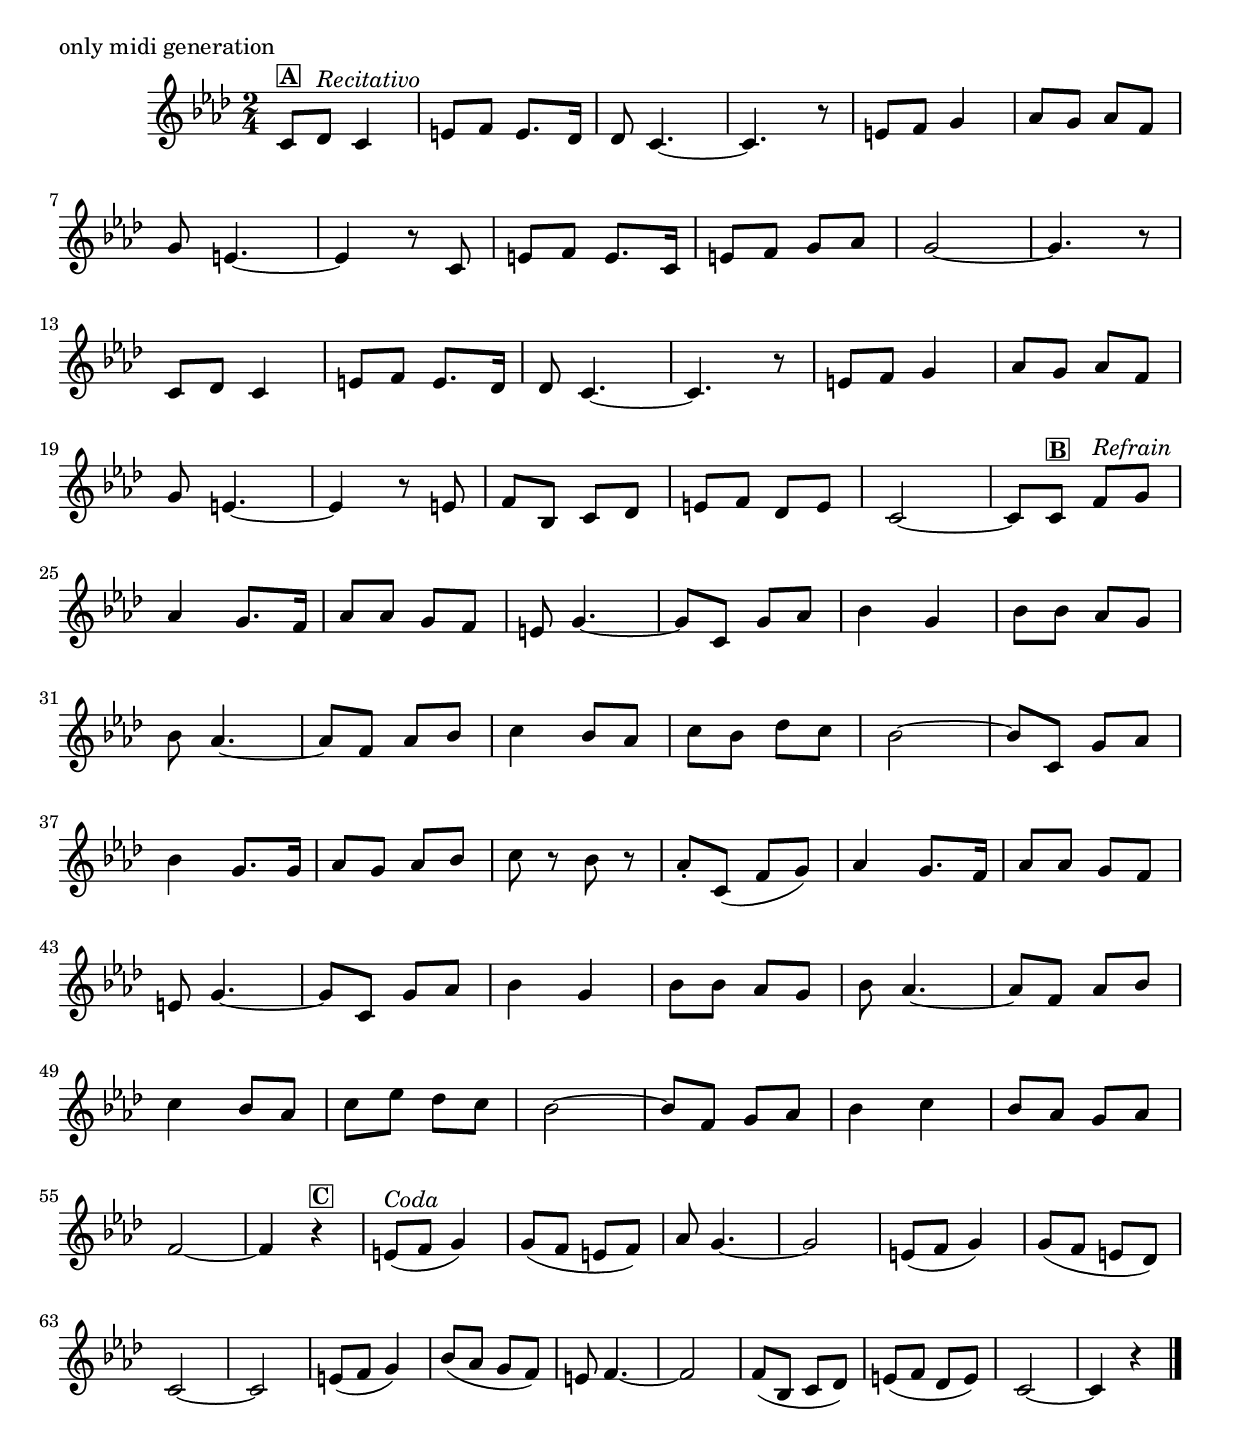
\version "2.20.0"

\version "2.20.0"

global = { 
  \time 2/4 
  \key f \minor  }

voice_vocal = 
  { \clef treble 
    <>^\markup { \bold \box A } c'8  des'^\markup \italic"Recitativo" c'4 e'8 f' e'8. des'16 des'8 c'4.~ c'4. r8 e'8 f' g'4 as'8 g' as' f' \break
    g' e'4.~ e'4 r8 c' e' f' e'8. c'16 e'8 f' g' as' g'2~ g'4. r8 \break
    c'8 des' c'4 e'8 f' e'8. des'16 des'8 c'4.~ c'4. r8 e'8 f' g'4 as'8 g' as' f' \break
    g'8 e'4.~ e'4 r8 e'8 f' bes c' des' e' f' des' e' c'2~ c'8 c'^\markup { \bold \box B } f'^\markup \italic"Refrain"  g' \break
    as'4 g'8. f'16 as'8 as' g' f' e' g'4.~ g'8 c'8 g' as'  bes'4 g' bes'8 bes' as' g'  \break
    bes' as'4.~ as'8 f' as' bes' c''4  bes'8 as' c'' bes' des'' c'' bes'2~ bes'8 c' g' as' \break 
    bes'4 g'8. g'16 as'8 g' as' bes' c'' r8 bes' r as'-. c' (f' g') as'4 g'8. f'16 as'8 as' g' f' \break 
    e' 8 g'4.~ g'8 c' g' as' bes'4 g' bes'8 bes' as' g' bes' as'4.~ as'8 f' as' bes' \break 
    c''4 bes'8 as' c'' es'' des'' c'' bes'2~ bes'8 f' g' as' bes'4 c'' bes'8 as' g' as' \break 
    f'2~ f'4 r4^\markup { \bold \box C } e'8^\markup\italic"Coda" (f' g'4) g'8 (f' e' f')  as'8 g'4.~ g'2 e'8 (f' g'4) g'8 ( f' e' des') \break
    c'2~ c' e'8 ( f' g'4) bes'8 (as' g' f') e'8 f'4.~ f'2 f'8 (bes c' des' ) e' (f' des' e') c'2~ c'4 r4  \bar "|." 
     }

voice_chords = \chordmode 
  { \override ChordName.font-size = #0
    c2 s c s c f:m c s s c s s c s c s c des c s bes:m s c  s f:m s c s bes:m c:7
    f:m s f:m f:7 bes:m s bes:m des4 des c c f:m r f2:m s 
    c s bes:m c f:m s f:m f:7 bes:m s s c:7 f:m s c s c s c s c s bes:m f:m f:m s bes:m c c
    }

stanza_one = \lyricmode 
  { 
    \set fontSize = #-2
    On8 a heym4 bin8 ikh yung8. ge16 -- bli8 -- bn2..      s'hot8 di8 noyt4 mikh8 a -- roys ge -- 
    tri -- bn2.     ven8 ikh hob nokh8. keyn16 dray8 -- tsn your ge -- hat1
    in8 der fremd4 vayt8 fun ma8. -- mes16 oy8 -- gn2.     8 hot8 in shmuts4 mikh8  di gas der -- 
    tsoy -- gn2.     ge8 -- vor -- rn is fun mir a voy -- ler yat2 8 ikh bin Av -- 
    re4 -- ml8. der16 fe8 -- yik -- ster mar -- vi -- kher4. 8 a groy -- ser kin4 -- stler kh'ar8 -- bet laykht un
    zi -- kher4. 8 dos er -- shte mol4 kh'vel8 ge -- den -- ken bi --  za toyt2  8 a8 -- rayn in 
    tfi4 -- se 8. far16 lak8 -- khe --  nen a broyt8  8 oy8  8 oy kh'for nisht oyf mar4 -- kn8. vi16 ye8 -- ne pros8 -- te
    ya -- tn4. 8 kh'tsup 8 nor -- bay kar4 -- ge shmu8 -- tsi -- ke mag -- na -- tn4. 8 kh'bhin8 zikh me --
    kha4 -- ye8 ven kh'tap a -- za mag -- nat2 8 ikh8 bin Av -- re4 -- ml gor8 a voy -- ler
    "yat."2. 
    
  } 


\markup \vspace #0 % space between header and score

\score {
  \header { piece = "only midi generation " }
  <<
    \new Staff 
        \global
        \voice_vocal
  >>
 \layout { }
 \midi { \tempo 4=100 }
}